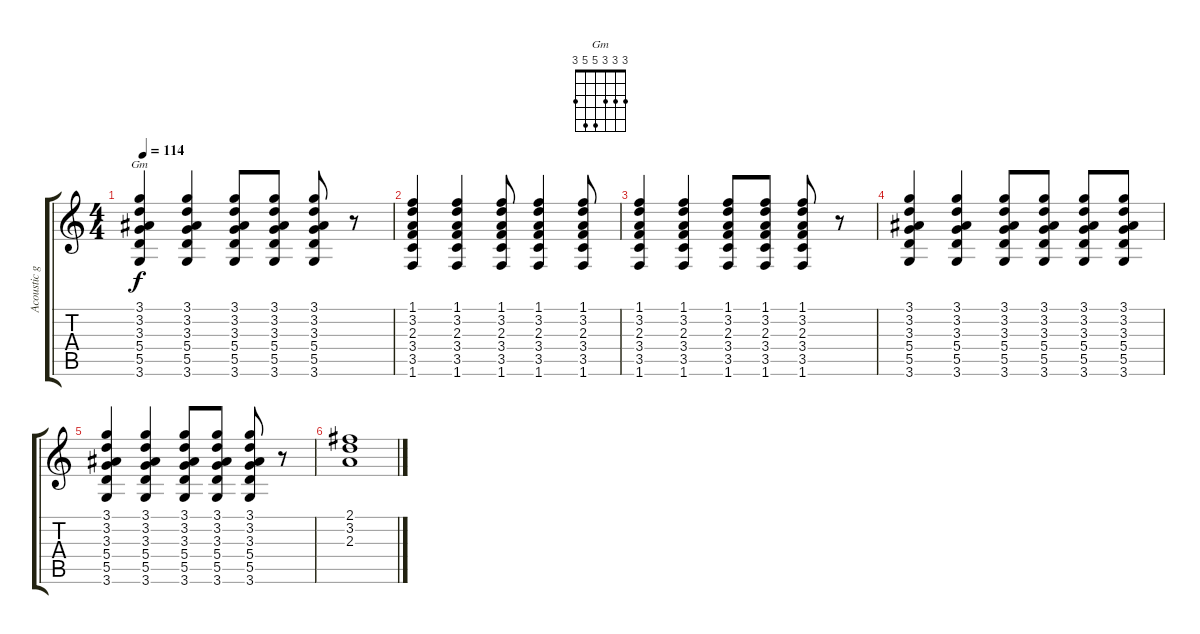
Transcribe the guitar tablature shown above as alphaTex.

\track ("Acoustic guitar" "Acoustic g") {instrument electricguitarjazz}
\staff {score tabs}
\tuning (E4 B3 G3 D3 A2 E2) {hide}
\chord ("Gm" 3 3 3 5 5 3)
\ts (4 4)
\tempo 114
\clef g2
\ks c
(3.1 3.2 3.3 5.4 5.5 3.6).4{ch "Gm" dy f} (3.1 3.2 3.3 5.4 5.5 3.6).4 (3.1 3.2 3.3 5.4 5.5 3.6).8 (3.1 3.2 3.3 5.4 5.5 3.6).8 (3.1 3.2 3.3 5.4 5.5 3.6).8 r.8 |
(1.1 3.2 2.3 3.4 3.5 1.6).4 (1.1 3.2 2.3 3.4 3.5 1.6).4 (1.1 3.2 2.3 3.4 3.5 1.6).8 (1.1 3.2 2.3 3.4 3.5 1.6).4 (1.1 3.2 2.3 3.4 3.5 1.6).8 |
(1.1 3.2 2.3 3.4 3.5 1.6).4 (1.1 3.2 2.3 3.4 3.5 1.6).4 (1.1 3.2 2.3 3.4 3.5 1.6).8 (1.1 3.2 2.3 3.4 3.5 1.6).8 (1.1 3.2 2.3 3.4 3.5 1.6).8 r.8 |
(3.1 3.2 3.3 5.4 5.5 3.6).4 (3.1 3.2 3.3 5.4 5.5 3.6).4 (3.1 3.2 3.3 5.4 5.5 3.6).8 (3.1 3.2 3.3 5.4 5.5 3.6).8 (3.1 3.2 3.3 5.4 5.5 3.6).8 (3.1 3.2 3.3 5.4 5.5 3.6).8 |
(3.1 3.2 3.3 5.4 5.5 3.6).4 (3.1 3.2 3.3 5.4 5.5 3.6).4 (3.1 3.2 3.3 5.4 5.5 3.6).8 (3.1 3.2 3.3 5.4 5.5 3.6).8 (3.1 3.2 3.3 5.4 5.5 3.6).8 r.8 |
(2.1 3.2 2.3).1
